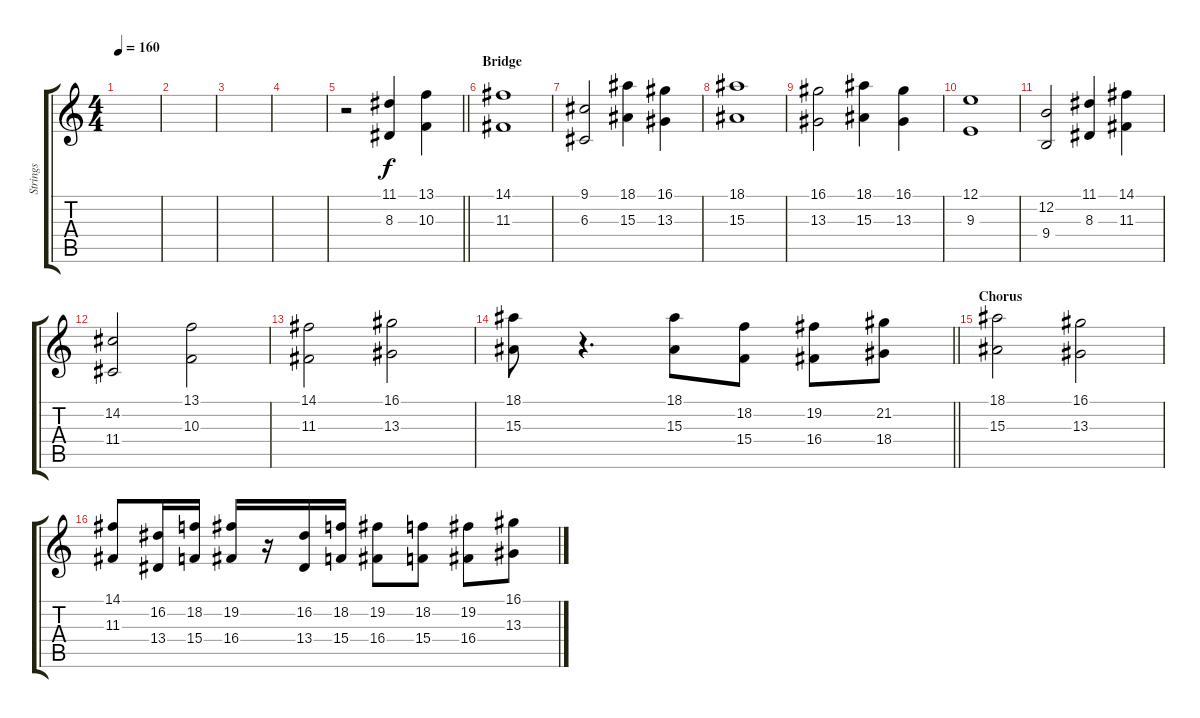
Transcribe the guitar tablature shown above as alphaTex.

\track ("Strings" "Strings") {instrument stringensemble1}
\staff {score tabs}
\tuning (E4 B3 G3 D3 A2 E2) {hide}
\ts (4 4)
\tempo 160
\clef g2
\ks c
|
|
|
|
\barLineRight lightlight
r.2 (11.1 8.3).4 (13.1 10.3).4 |
\section ("" "Bridge")
(14.1 11.3).1 |
(9.1 6.3).2 (18.1 15.3).4 (16.1 13.3).4 |
(18.1 15.3).1 |
(16.1 13.3).2 (18.1 15.3).4 (16.1 13.3).4 |
(12.1 9.3).1 |
(12.2 9.4).2 (11.1 8.3).4 (14.1 11.3).4 |
(14.2 11.4).2 (13.1 10.3).2 |
(14.1 11.3).2 (16.1 13.3).2 |
\barLineRight lightlight
(18.1 15.3).8 r.4{d} (18.1 15.3).8 (18.2 15.4).8 (19.2 16.4).8 (21.2 18.4).8 |
\section ("" "Chorus")
(18.1 15.3).2 (16.1 13.3).2 |
(14.1 11.3).8 (16.2 13.4).16 (18.2 15.4).16 (19.2 16.4).16 r.16 (16.2 13.4).16 (18.2 15.4).16 (19.2 16.4).8 (18.2 15.4).8 (19.2 16.4).8 (16.1 13.3).8
